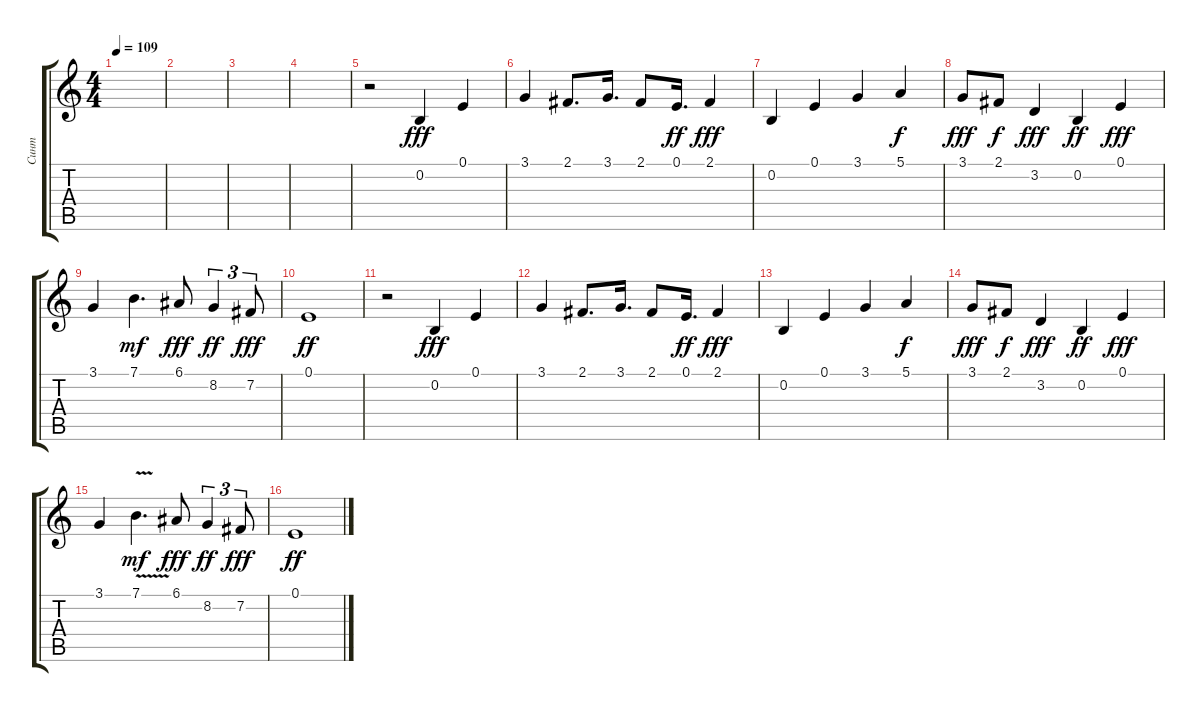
\track ("Синт" "Синт") {instrument drawbarorgan}
\staff {score tabs}
\tuning (E4 B3 G3 D3 A2 E2) {hide}
\ts (4 4)
\tempo 109
\clef g2
\ks c
|
|
|
|
r.2 0.2.4{dy fff} 0.1.4 |
3.1.4 2.1.8{d} 3.1.16{d} 2.1.8 0.1.16{d dy ff} 2.1.4{dy fff} |
0.2.4 0.1.4 3.1.4 5.1.4{dy f} |
3.1.8{dy fff} 2.1.8{dy f} 3.2.4{dy fff} 0.2.4{dy ff} 0.1.4{dy fff} |
3.1.4 7.1.4{d dy mf} 6.1.8{dy fff} 8.2.4{tu (3 2) dy ff} 7.2.8{tu (3 2) dy fff} |
0.1.1{dy ff} |
r.2 0.2.4{dy fff} 0.1.4 |
3.1.4 2.1.8{d} 3.1.16{d} 2.1.8 0.1.16{d dy ff} 2.1.4{dy fff} |
0.2.4 0.1.4 3.1.4 5.1.4{dy f} |
3.1.8{dy fff} 2.1.8{dy f} 3.2.4{dy fff} 0.2.4{dy ff} 0.1.4{dy fff} |
3.1.4 7.1{v}.4{d dy mf} 6.1.8{dy fff} 8.2.4{tu (3 2) dy ff} 7.2.8{tu (3 2) dy fff} |
0.1.1{dy ff}
